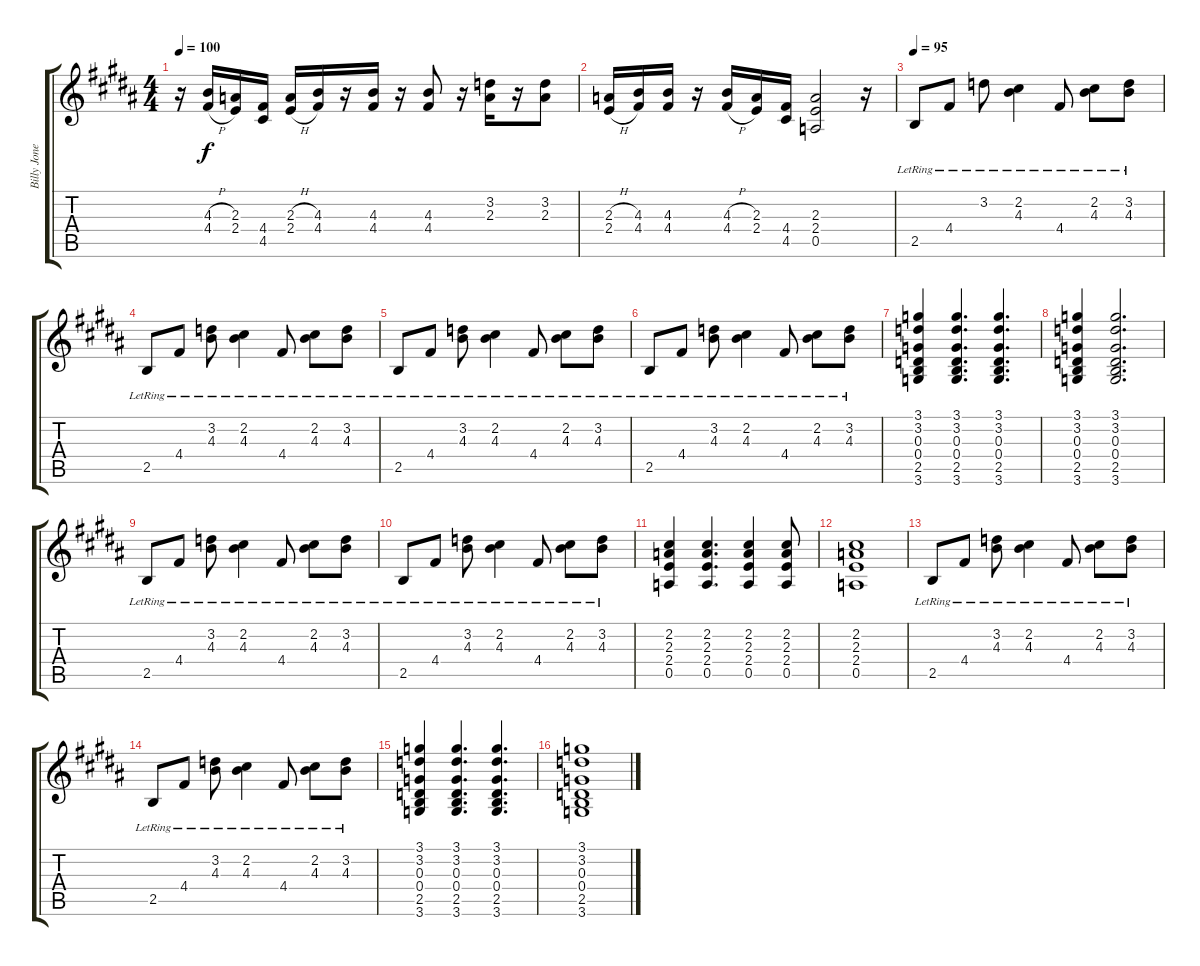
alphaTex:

\track ("Billy Jones Guitar" "Billy Jone") {instrument overdrivenguitar}
\staff {score tabs}
\tuning (E4 B3 G3 D3 A2 E2) {hide}
\ts (4 4)
\tempo 100
\clef g2
\ks g#minor
r.16{dy f} (4.3{h} 4.4{h}).16 (2.3 2.4).16 (4.4 4.5).16 (2.3{h} 2.4{h}).16 (4.3 4.4).16 r.16 (4.3 4.4).16 r.16 (4.3 4.4).8 r.16 (3.2 2.3).16 r.16 (3.2 2.3).8 |
(2.3{h} 2.4{h}).16 (4.3 4.4).16 (4.3 4.4).16 r.16 (4.3{h} 4.4{h}).16 (2.3 2.4).16 (4.4 4.5).16 (2.3 2.4 0.5).2 r.16 |
\tempo 95
2.5{lr}.8{balance 8 instrument electricguitarclean} 4.4{lr}.8 3.2{lr}.8 (2.2{lr} 4.3{lr}).4 4.4{lr}.8 (2.2{lr} 4.3).8 (3.2{lr} 4.3{lr}).8 |
2.5{lr}.8 4.4{lr}.8 (3.2{lr} 4.3).8 (2.2{lr} 4.3{lr}).4 4.4{lr}.8 (2.2{lr} 4.3).8 (3.2{lr} 4.3{lr}).8 |
2.5{lr}.8 4.4{lr}.8 (3.2{lr} 4.3).8 (2.2{lr} 4.3{lr}).4 4.4{lr}.8 (2.2{lr} 4.3).8 (3.2{lr} 4.3{lr}).8 |
2.5{lr}.8 4.4{lr}.8 (3.2{lr} 4.3).8 (2.2{lr} 4.3{lr}).4 4.4{lr}.8 (2.2{lr} 4.3).8 (3.2{lr} 4.3{lr}).8 |
(3.1 3.2 0.3 0.4 2.5 3.6).4 (3.1 3.2 0.3 0.4 2.5 3.6).4{d} (3.1 3.2 0.3 0.4 2.5 3.6).4{d} |
(3.1 3.2 0.3 0.4 2.5 3.6).4 (3.1 3.2 0.3 0.4 2.5 3.6).2{d} |
2.5{lr}.8 4.4{lr}.8 (3.2{lr} 4.3).8 (2.2{lr} 4.3{lr}).4 4.4{lr}.8 (2.2{lr} 4.3).8 (3.2{lr} 4.3{lr}).8 |
2.5{lr}.8 4.4{lr}.8 (3.2{lr} 4.3).8 (2.2{lr} 4.3{lr}).4 4.4{lr}.8 (2.2{lr} 4.3).8 (3.2{lr} 4.3{lr}).8 |
(2.2 2.3 2.4 0.5).4 (2.2 2.3 2.4 0.5).4{d} (2.2 2.3 2.4 0.5).4 (2.2 2.3 2.4 0.5).8 |
(2.2 2.3 2.4 0.5).1 |
2.5{lr}.8 4.4{lr}.8 (3.2{lr} 4.3).8 (2.2{lr} 4.3{lr}).4 4.4{lr}.8 (2.2{lr} 4.3).8 (3.2{lr} 4.3{lr}).8 |
2.5{lr}.8 4.4{lr}.8 (3.2{lr} 4.3).8 (2.2{lr} 4.3{lr}).4 4.4{lr}.8 (2.2{lr} 4.3).8 (3.2{lr} 4.3{lr}).8 |
(3.1 3.2 0.3 0.4 2.5 3.6).4 (3.1 3.2 0.3 0.4 2.5 3.6).4{d} (3.1 3.2 0.3 0.4 2.5 3.6).4{d} |
(3.1 3.2 0.3 0.4 2.5 3.6).1
